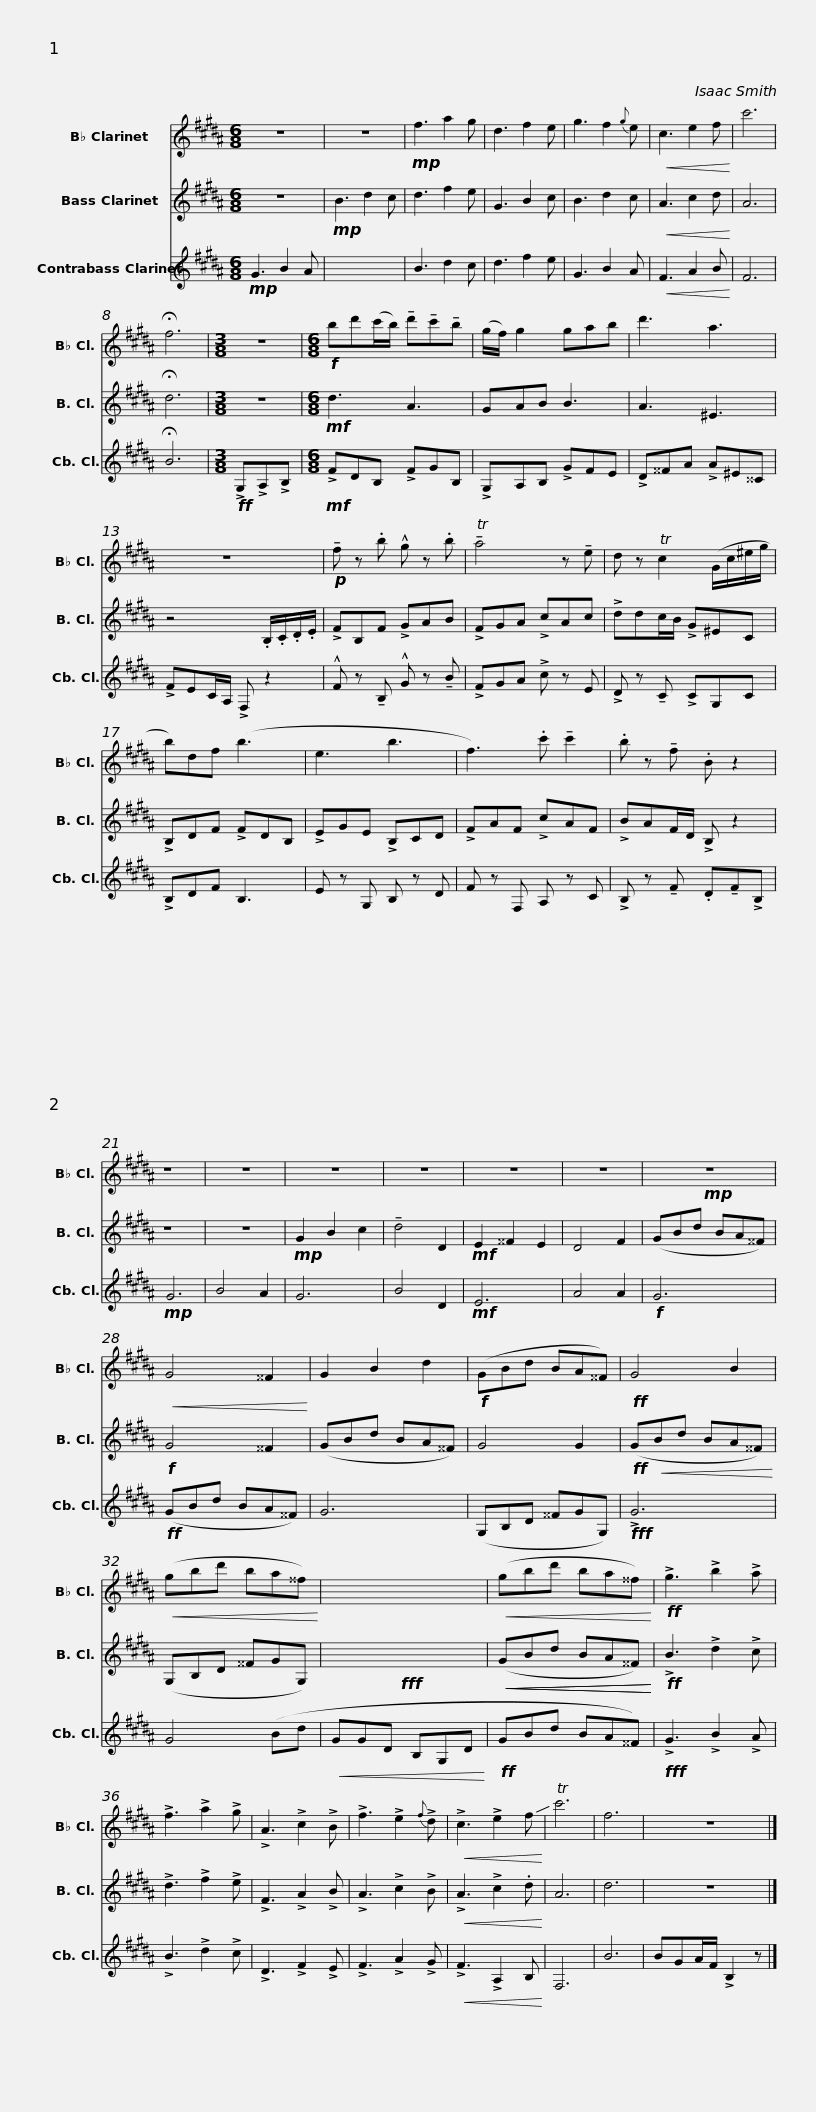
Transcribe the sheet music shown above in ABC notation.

X:1
%%score 1 2 3
L:1/8
M:6/8
I:linebreak $
K:none
V:1 treble transpose=-2
V:2 treble transpose=-14
V:3 treble transpose=-26
V:1
[K:B] z6 | z6 |!mp! f3 a2 g | d3 f2 e | g3 f2{g} e | %5
!<(! c3 e2 f!<)! | c'6 | !fermata!f6 |[M:3/8] z3 |$[M:6/8]!f! bd'(c'/b/) !tenuto!d'!tenuto!c'!tenuto!b | %10
 (g/f/) g2 gab | d'3 a3 | z6 |!p! !tenuto!f z .b !^!g z .b |$ !tenuto!Ta4 z !tenuto!e | %15
 d z Tc2 (G/c/^e/g/ | b)df (b3 | e3 b3 | f3) .c' !tenuto!c'2 |$ .b z !tenuto!f .B z2 | %20
 z6 | z6 | z6 | z6 | z6 | %25
 z6 |!mp! z6 |!<(! G4 ^^F2!<)! |$ G2 B2 d2 |!f! (GBd BA^^F) | %30
!ff! G4 B2 |!<(! (gbd' ba^^f)!<)! | x6 |!<(! (gbd' ba^^f)!<)! |$!ff! !>!g3 !>!b2 !>!a | %35
 !>!f3 !>!a2 !>!g | !>!A3 !>!c2 !>!B | !>!f3 !>!e2{f} !>!d |!<(! !>!c3 !>!e2 !-(!f!<)! | !-)!Tc'6 | %40
 f6 | z6 |] %42
V:2
[K:B] z6 |!mp! B3 d2 c | d3 f2 e | G3 B2 c | B3 d2 c | %5
!<(! A3 c2 d!<)! | A6 | !fermata!d6 |[M:3/8] z3 |$[M:6/8]!mf! d3 A3 | %10
 GAB B3 | A3 ^E3 | z4 .B,/.C/.D/.E/ | !>!FB,F !>!GAB |$ !>!FGA !>!cAc | %15
 !>!ddc/B/ !>!G^EC | !>!B,DF !>!FDB, | !>!EGE !>!B,CD | !>!FAF !>!cAF |$ !>!BAF/D/ !>!B, z2 | %20
 z6 | z6 |!mp! G2 B2 c2 | !tenuto!d4 D2 |!mf! E2 ^^F2 E2 | %25
 D4 F2 | (GBd BA^^F) |!f! G4 ^^F2 |$ (GBd BA^^F) | G4 G2 | %30
!ff! (G!<(!Bd BA^^F)!<)! | (G,B,D ^^FGG,) |!fff! x6 |!<(!!<(! (GBd BA^^F)!<)!!<)! |$!ff! !>!B3 !>!d2 !>!c | %35
 !>!d3 !>!f2 !>!e | !>!F3 !>!A2 !>!B | !>!A3 !>!c2 !>!B |!<(! !>!A3 !>!c2 .d!<)! | A6 | %40
 d6 | z6 |] %42
V:3
[K:B]!mp! G3 B2 A | x6 | B3 d2 c | d3 f2 e | G3 B2 A | %5
!<(! F3 A2 B!<)! | F6 | !fermata!B6 |[M:3/8]!ff! !>!G,!>!A,!>!B, |$[M:6/8]!mf! !>!FDB, !>!FGB, | %10
 !>!G,A,B, !>!GFE | !>!D^^FA !>!A^E^^C | !>!FEC/A,/ !>!F, z2 | !^!F z !tenuto!B, !^!G z !tenuto!B |$ !>!FGA !>!c z E | %15
 !>!D z !tenuto!C !>!CG,C | !>!B,DF B,3 | E z G, B, z D | F z F, A, z C |$ !>!B, z !tenuto!F .D!tenuto!F!>!B, | %20
!mp! G6 | B4 A2 | G6 | B4 D2 |!mf! E6 | %25
 A4 A2 |!f! G6 |!ff! (GBd BA^^F) |$ G6 | (G,B,D ^^FGG,) | %30
!fff! !>!G6 | G4 (Bd |!<(! GGD B,G,D!<)! |!ff! GBd BA^^F) |$!fff! !>!G3 !>!B2 !>!A | %35
 !>!B3 !>!d2 !>!c | !>!D3 !>!F2 !>!E | !>!F3 !>!A2 !>!G |!<(! !>!F3 !>!A,2 B,!<)! | F,6 | %40
 B6 | BGA/F/ !>!B,2 z |] %42
